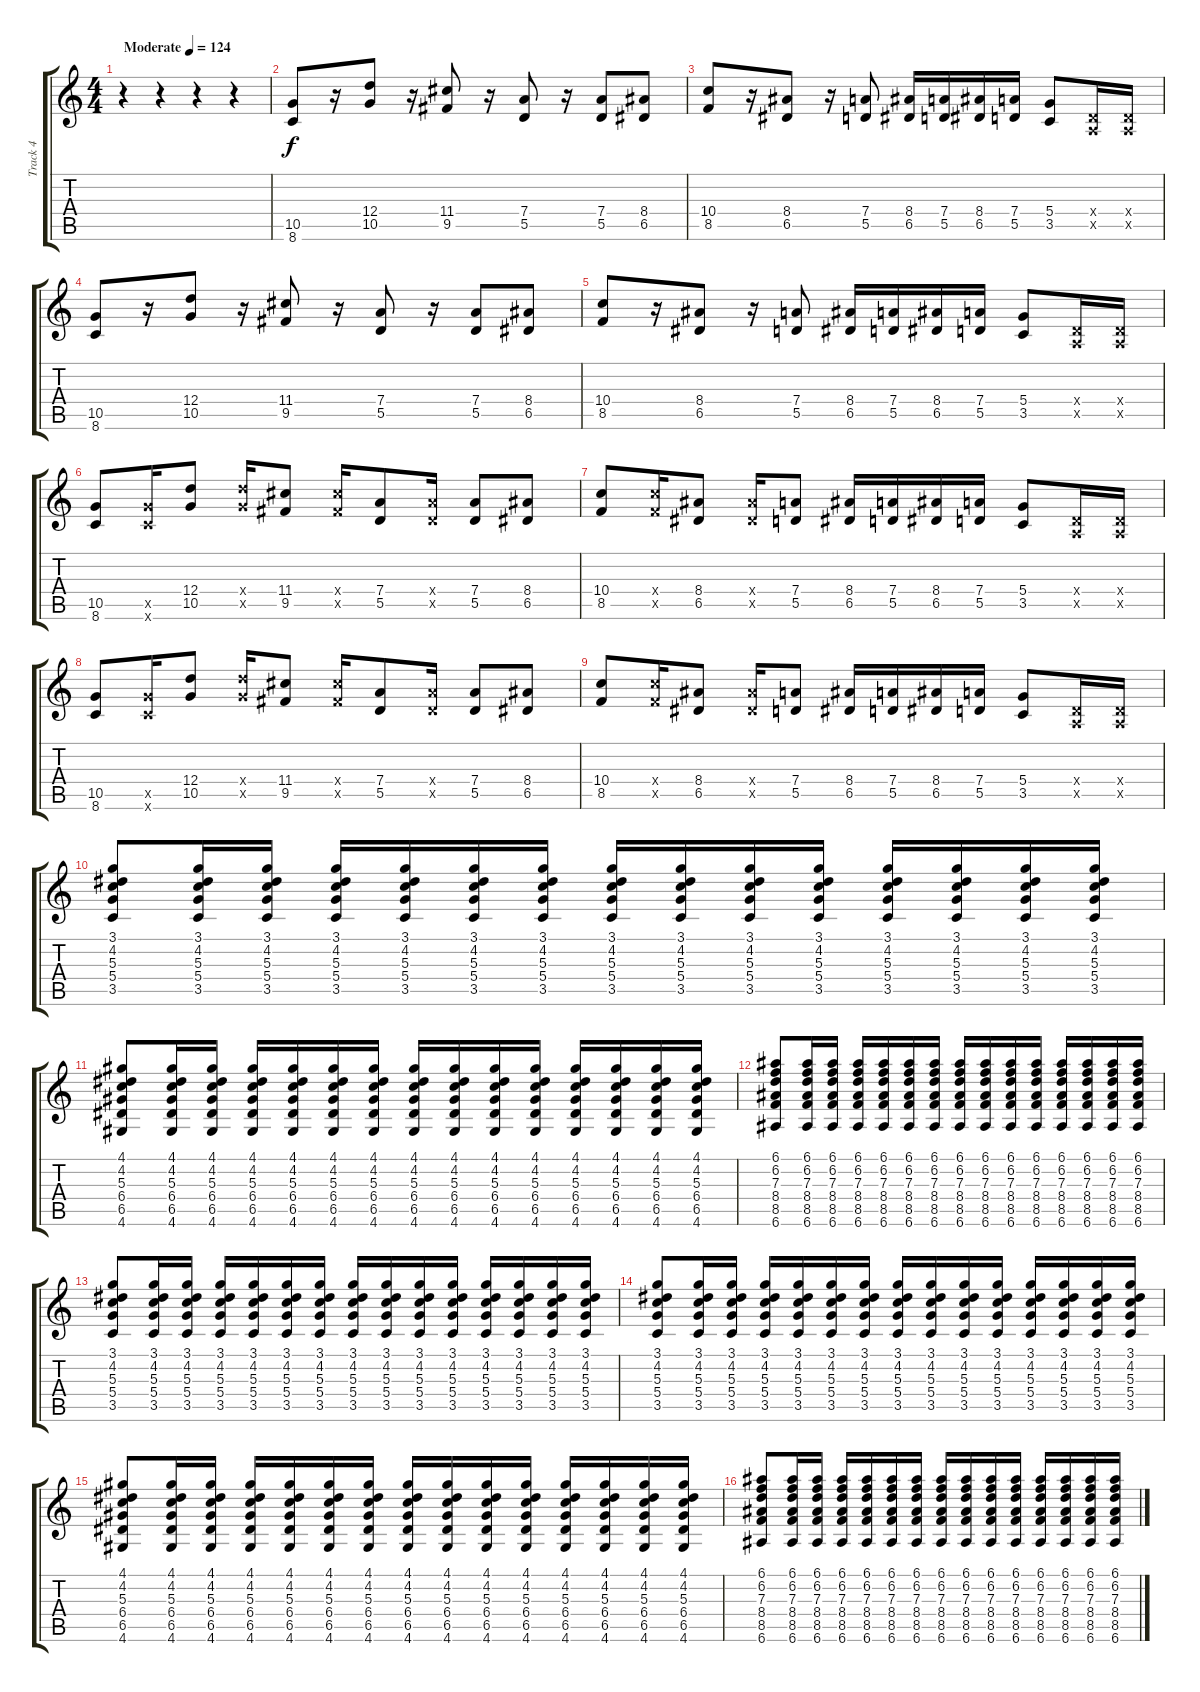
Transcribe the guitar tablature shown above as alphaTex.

\track ("Track 4" "Track 4") {instrument overdrivenguitar}
\staff {score tabs}
\tuning (E4 B3 G3 D3 A2 E2) {hide}
\ts (4 4)
\tempo (124 "Moderate")
\clef g2
\ks c
r.4{dy f instrument overdrivenguitar} r.4 r.4 r.4 |
(10.5 8.6).8 r.16 (12.4 10.5).8 r.16 (11.4 9.5).8 r.16 (7.4 5.5).8 r.16 (7.4 5.5).8 (8.4 6.5).8 |
(10.4 8.5).8 r.16 (8.4 6.5).8 r.16 (7.4 5.5).8 (8.4 6.5).16 (7.4 5.5).16 (8.4 6.5).16 (7.4 5.5).16 (5.4 3.5).8 (0.4{x} 0.5{x}).16 (0.4{x} 0.5{x}).16 |
(10.5 8.6).8 r.16 (12.4 10.5).8 r.16 (11.4 9.5).8 r.16 (7.4 5.5).8 r.16 (7.4 5.5).8 (8.4 6.5).8 |
(10.4 8.5).8 r.16 (8.4 6.5).8 r.16 (7.4 5.5).8 (8.4 6.5).16 (7.4 5.5).16 (8.4 6.5).16 (7.4 5.5).16 (5.4 3.5).8 (0.4{x} 0.5{x}).16 (0.4{x} 0.5{x}).16 |
(10.5 8.6).8 (10.5{x} 8.6{x}).16 (12.4 10.5).8 (12.4{x} 10.5{x}).16 (11.4 9.5).8 (11.4{x} 9.5{x}).16 (7.4 5.5).8 (7.4{x} 5.5{x}).16 (7.4 5.5).8 (8.4 6.5).8 |
(10.4 8.5).8 (10.4{x} 8.5{x}).16 (8.4 6.5).8 (8.4{x} 6.5{x}).16 (7.4 5.5).8 (8.4 6.5).16 (7.4 5.5).16 (8.4 6.5).16 (7.4 5.5).16 (5.4 3.5).8 (0.4{x} 0.5{x}).16 (0.4{x} 0.5{x}).16 |
(10.5 8.6).8 (10.5{x} 8.6{x}).16 (12.4 10.5).8 (12.4{x} 10.5{x}).16 (11.4 9.5).8 (11.4{x} 9.5{x}).16 (7.4 5.5).8 (7.4{x} 5.5{x}).16 (7.4 5.5).8 (8.4 6.5).8 |
(10.4 8.5).8 (10.4{x} 8.5{x}).16 (8.4 6.5).8 (8.4{x} 6.5{x}).16 (7.4 5.5).8 (8.4 6.5).16 (7.4 5.5).16 (8.4 6.5).16 (7.4 5.5).16 (5.4 3.5).8 (0.4{x} 0.5{x}).16 (0.4{x} 0.5{x}).16 |
(3.1 4.2 5.3 5.4 3.5).8 (3.1 4.2 5.3 5.4 3.5).16 (3.1 4.2 5.3 5.4 3.5).16 (3.1 4.2 5.3 5.4 3.5).16 (3.1 4.2 5.3 5.4 3.5).16 (3.1 4.2 5.3 5.4 3.5).16 (3.1 4.2 5.3 5.4 3.5).16 (3.1 4.2 5.3 5.4 3.5).16 (3.1 4.2 5.3 5.4 3.5).16 (3.1 4.2 5.3 5.4 3.5).16 (3.1 4.2 5.3 5.4 3.5).16 (3.1 4.2 5.3 5.4 3.5).16 (3.1 4.2 5.3 5.4 3.5).16 (3.1 4.2 5.3 5.4 3.5).16 (3.1 4.2 5.3 5.4 3.5).16 |
(4.1 4.2 5.3 6.4 6.5 4.6).8 (4.1 4.2 5.3 6.4 6.5 4.6).16 (4.1 4.2 5.3 6.4 6.5 4.6).16 (4.1 4.2 5.3 6.4 6.5 4.6).16 (4.1 4.2 5.3 6.4 6.5 4.6).16 (4.1 4.2 5.3 6.4 6.5 4.6).16 (4.1 4.2 5.3 6.4 6.5 4.6).16 (4.1 4.2 5.3 6.4 6.5 4.6).16 (4.1 4.2 5.3 6.4 6.5 4.6).16 (4.1 4.2 5.3 6.4 6.5 4.6).16 (4.1 4.2 5.3 6.4 6.5 4.6).16 (4.1 4.2 5.3 6.4 6.5 4.6).16 (4.1 4.2 5.3 6.4 6.5 4.6).16 (4.1 4.2 5.3 6.4 6.5 4.6).16 (4.1 4.2 5.3 6.4 6.5 4.6).16 |
(6.1 6.2 7.3 8.4 8.5 6.6).8 (6.1 6.2 7.3 8.4 8.5 6.6).16 (6.1 6.2 7.3 8.4 8.5 6.6).16 (6.1 6.2 7.3 8.4 8.5 6.6).16 (6.1 6.2 7.3 8.4 8.5 6.6).16 (6.1 6.2 7.3 8.4 8.5 6.6).16 (6.1 6.2 7.3 8.4 8.5 6.6).16 (6.1 6.2 7.3 8.4 8.5 6.6).16 (6.1 6.2 7.3 8.4 8.5 6.6).16 (6.1 6.2 7.3 8.4 8.5 6.6).16 (6.1 6.2 7.3 8.4 8.5 6.6).16 (6.1 6.2 7.3 8.4 8.5 6.6).16 (6.1 6.2 7.3 8.4 8.5 6.6).16 (6.1 6.2 7.3 8.4 8.5 6.6).16 (6.1 6.2 7.3 8.4 8.5 6.6).16 |
(3.1 4.2 5.3 5.4 3.5).8 (3.1 4.2 5.3 5.4 3.5).16 (3.1 4.2 5.3 5.4 3.5).16 (3.1 4.2 5.3 5.4 3.5).16 (3.1 4.2 5.3 5.4 3.5).16 (3.1 4.2 5.3 5.4 3.5).16 (3.1 4.2 5.3 5.4 3.5).16 (3.1 4.2 5.3 5.4 3.5).16 (3.1 4.2 5.3 5.4 3.5).16 (3.1 4.2 5.3 5.4 3.5).16 (3.1 4.2 5.3 5.4 3.5).16 (3.1 4.2 5.3 5.4 3.5).16 (3.1 4.2 5.3 5.4 3.5).16 (3.1 4.2 5.3 5.4 3.5).16 (3.1 4.2 5.3 5.4 3.5).16 |
(3.1 4.2 5.3 5.4 3.5).8 (3.1 4.2 5.3 5.4 3.5).16 (3.1 4.2 5.3 5.4 3.5).16 (3.1 4.2 5.3 5.4 3.5).16 (3.1 4.2 5.3 5.4 3.5).16 (3.1 4.2 5.3 5.4 3.5).16 (3.1 4.2 5.3 5.4 3.5).16 (3.1 4.2 5.3 5.4 3.5).16 (3.1 4.2 5.3 5.4 3.5).16 (3.1 4.2 5.3 5.4 3.5).16 (3.1 4.2 5.3 5.4 3.5).16 (3.1 4.2 5.3 5.4 3.5).16 (3.1 4.2 5.3 5.4 3.5).16 (3.1 4.2 5.3 5.4 3.5).16 (3.1 4.2 5.3 5.4 3.5).16 |
(4.1 4.2 5.3 6.4 6.5 4.6).8 (4.1 4.2 5.3 6.4 6.5 4.6).16 (4.1 4.2 5.3 6.4 6.5 4.6).16 (4.1 4.2 5.3 6.4 6.5 4.6).16 (4.1 4.2 5.3 6.4 6.5 4.6).16 (4.1 4.2 5.3 6.4 6.5 4.6).16 (4.1 4.2 5.3 6.4 6.5 4.6).16 (4.1 4.2 5.3 6.4 6.5 4.6).16 (4.1 4.2 5.3 6.4 6.5 4.6).16 (4.1 4.2 5.3 6.4 6.5 4.6).16 (4.1 4.2 5.3 6.4 6.5 4.6).16 (4.1 4.2 5.3 6.4 6.5 4.6).16 (4.1 4.2 5.3 6.4 6.5 4.6).16 (4.1 4.2 5.3 6.4 6.5 4.6).16 (4.1 4.2 5.3 6.4 6.5 4.6).16 |
(6.1 6.2 7.3 8.4 8.5 6.6).8 (6.1 6.2 7.3 8.4 8.5 6.6).16 (6.1 6.2 7.3 8.4 8.5 6.6).16 (6.1 6.2 7.3 8.4 8.5 6.6).16 (6.1 6.2 7.3 8.4 8.5 6.6).16 (6.1 6.2 7.3 8.4 8.5 6.6).16 (6.1 6.2 7.3 8.4 8.5 6.6).16 (6.1 6.2 7.3 8.4 8.5 6.6).16 (6.1 6.2 7.3 8.4 8.5 6.6).16 (6.1 6.2 7.3 8.4 8.5 6.6).16 (6.1 6.2 7.3 8.4 8.5 6.6).16 (6.1 6.2 7.3 8.4 8.5 6.6).16 (6.1 6.2 7.3 8.4 8.5 6.6).16 (6.1 6.2 7.3 8.4 8.5 6.6).16 (6.1 6.2 7.3 8.4 8.5 6.6).16
